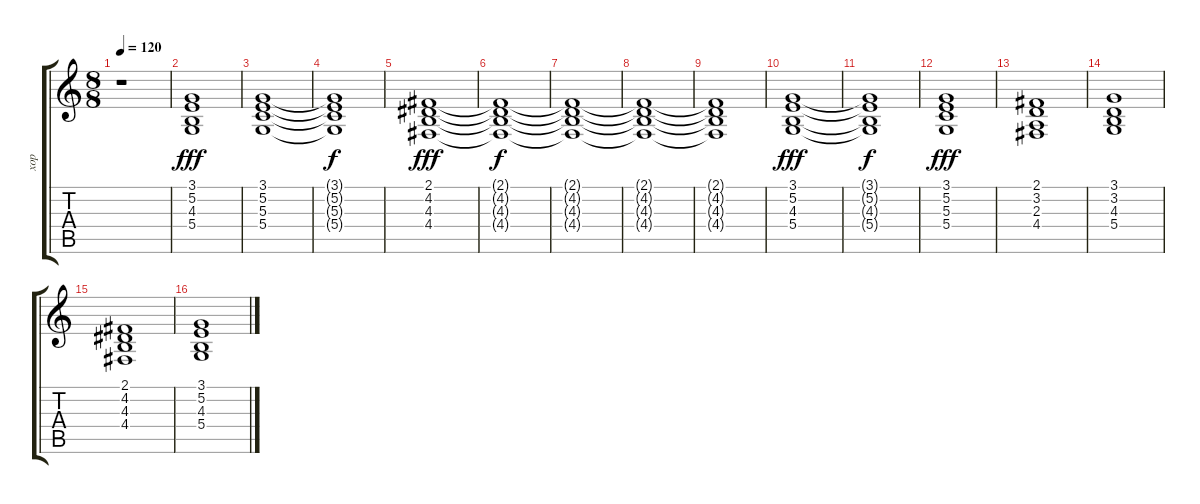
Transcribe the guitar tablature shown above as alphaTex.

\track ("хор" "хор") {instrument synthvoice}
\staff {score tabs}
\tuning (E4 B3 G3 D3 A2 E2) {hide}
\ts (8 8)
\tempo 120
\clef g2
\ks c
r.1{dy fff} |
(3.1 5.2 4.3 5.4).1 |
(3.1 5.2 5.3 5.4).1 |
(3.1{t} 5.2{t} 5.3{t} 5.4{t}).1{dy f} |
(2.1 4.2 4.3 4.4).1{dy fff} |
(2.1{t} 4.2{t} 4.3{t} 4.4{t}).1{dy f} |
(2.1{t} 4.2{t} 4.3{t} 4.4{t}).1 |
(2.1{t} 4.2{t} 4.3{t} 4.4{t}).1 |
(2.1{t} 4.2{t} 4.3{t} 4.4{t}).1 |
(3.1 5.2 4.3 5.4).1{dy fff} |
(3.1{t} 5.2{t} 4.3{t} 5.4{t}).1{dy f} |
(3.1 5.2 5.3 5.4).1{dy fff} |
(2.1 3.2 2.3 4.4).1 |
(3.1 3.2 4.3 5.4).1 |
(2.1 4.2 4.3 4.4).1 |
(3.1 5.2 4.3 5.4).1
